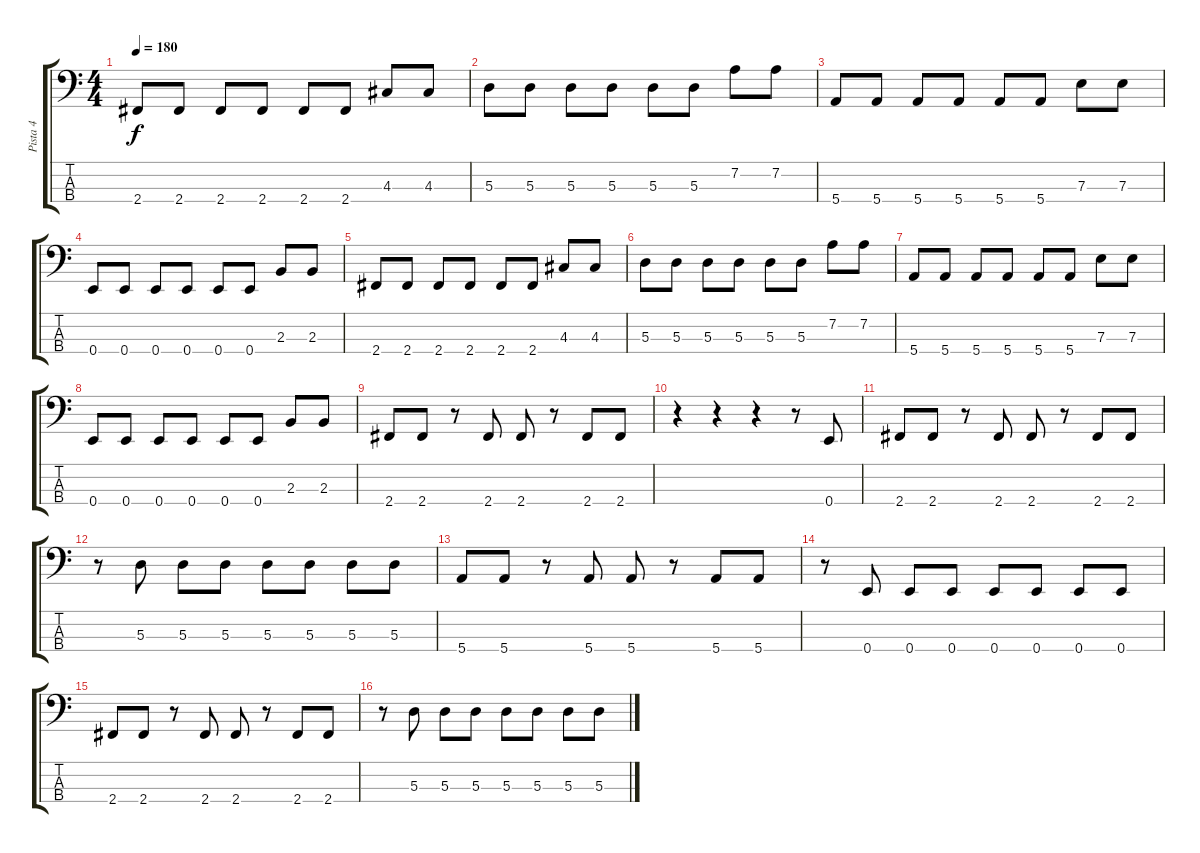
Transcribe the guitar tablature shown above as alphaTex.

\track ("Pista 4" "Pista 4") {instrument electricbasspick}
\staff {score tabs}
\tuning (G2 D2 A1 E1) {hide}
\ts (4 4)
\tempo 180
\clef f4
\ks c
2.4.8{dy f} 2.4.8 2.4.8 2.4.8 2.4.8 2.4.8 4.3.8 4.3.8 |
5.3.8 5.3.8 5.3.8 5.3.8 5.3.8 5.3.8 7.2.8 7.2.8 |
5.4.8 5.4.8 5.4.8 5.4.8 5.4.8 5.4.8 7.3.8 7.3.8 |
0.4.8 0.4.8 0.4.8 0.4.8 0.4.8 0.4.8 2.3.8 2.3.8 |
2.4.8 2.4.8 2.4.8 2.4.8 2.4.8 2.4.8 4.3.8 4.3.8 |
5.3.8 5.3.8 5.3.8 5.3.8 5.3.8 5.3.8 7.2.8 7.2.8 |
5.4.8 5.4.8 5.4.8 5.4.8 5.4.8 5.4.8 7.3.8 7.3.8 |
0.4.8 0.4.8 0.4.8 0.4.8 0.4.8 0.4.8 2.3.8 2.3.8 |
2.4.8 2.4.8 r.8 2.4.8 2.4.8 r.8 2.4.8 2.4.8 |
r.4 r.4 r.4 r.8 0.4.8 |
2.4.8 2.4.8 r.8 2.4.8 2.4.8 r.8 2.4.8 2.4.8 |
r.8 5.3.8 5.3.8 5.3.8 5.3.8 5.3.8 5.3.8 5.3.8 |
5.4.8 5.4.8 r.8 5.4.8 5.4.8 r.8 5.4.8 5.4.8 |
r.8 0.4.8 0.4.8 0.4.8 0.4.8 0.4.8 0.4.8 0.4.8 |
2.4.8 2.4.8 r.8 2.4.8 2.4.8 r.8 2.4.8 2.4.8 |
r.8 5.3.8 5.3.8 5.3.8 5.3.8 5.3.8 5.3.8 5.3.8
